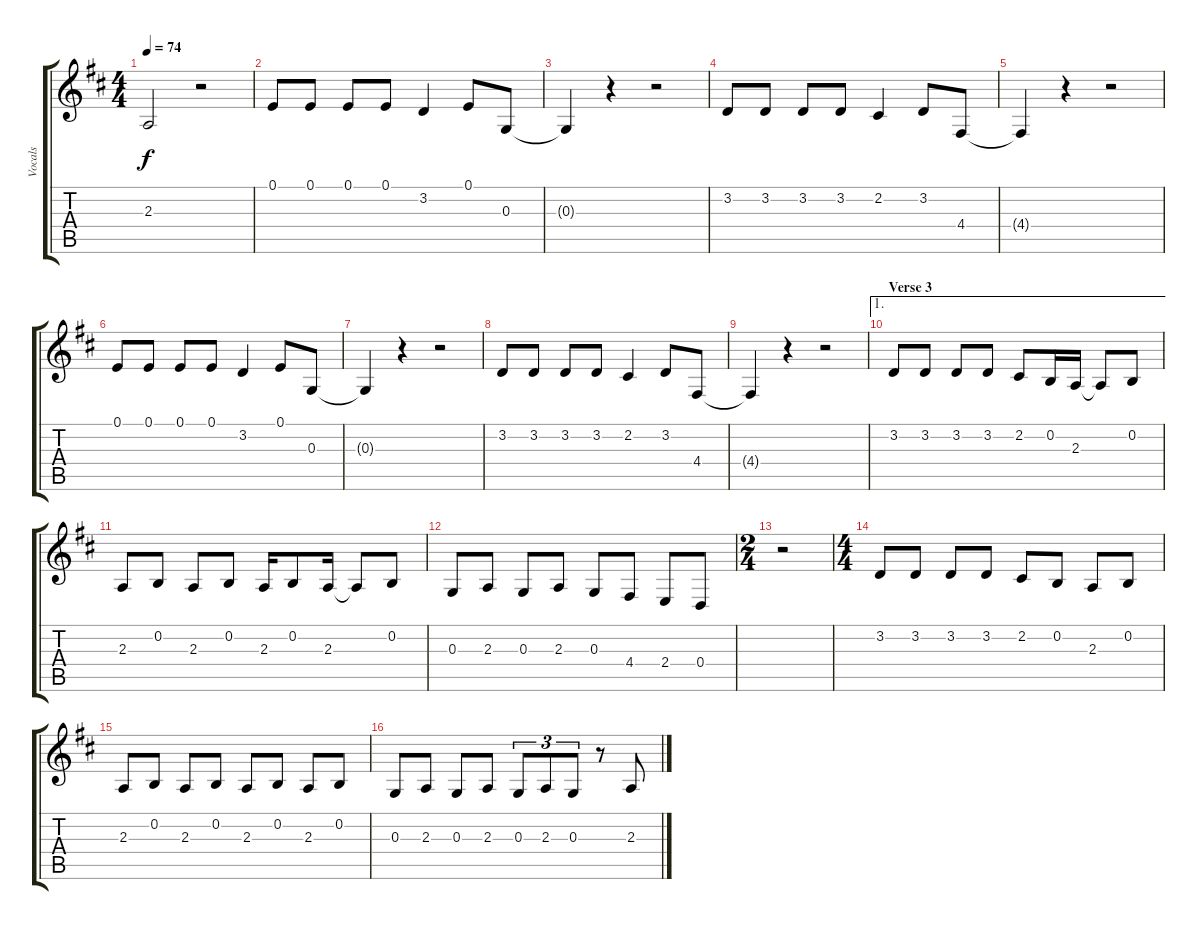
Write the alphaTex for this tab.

\track ("Vocals" "Vocals") {instrument bassoon}
\staff {score tabs}
\tuning (E4 B3 G3 D3 A2 E2) {hide}
\ts (4 4)
\tempo 74
\clef g2
\ks d
2.3.2{dy f} r.2 |
0.1.8 0.1.8 0.1.8 0.1.8 3.2.4 0.1.8 0.3.8 |
0.3{t}.4 r.4 r.2 |
3.2.8 3.2.8 3.2.8 3.2.8 2.2.4 3.2.8 4.4.8 |
4.4{t}.4 r.4 r.2 |
0.1.8 0.1.8 0.1.8 0.1.8 3.2.4 0.1.8 0.3.8 |
0.3{t}.4 r.4 r.2 |
3.2.8 3.2.8 3.2.8 3.2.8 2.2.4 3.2.8 4.4.8 |
4.4{t}.4 r.4 r.2 |
\ae 1
\section ("" "Verse 3")
3.2.8 3.2.8 3.2.8 3.2.8 2.2.8 0.2.16 2.3.16 2.3{t}.8 0.2.8 |
2.3.8 0.2.8 2.3.8 0.2.8 2.3.16 0.2.8 2.3.16 2.3{t}.8 0.2.8 |
0.3.8 2.3.8 0.3.8 2.3.8 0.3.8 4.4.8 2.4.8 0.4.8 |
\ts (2 4)
r.2 |
\ts (4 4)
3.2.8 3.2.8 3.2.8 3.2.8 2.2.8 0.2.8 2.3.8 0.2.8 |
2.3.8 0.2.8 2.3.8 0.2.8 2.3.8 0.2.8 2.3.8 0.2.8 |
0.3.8 2.3.8 0.3.8 2.3.8 0.3.8{tu (3 2)} 2.3.8{tu (3 2)} 0.3.8{tu (3 2)} r.8 2.3.8
